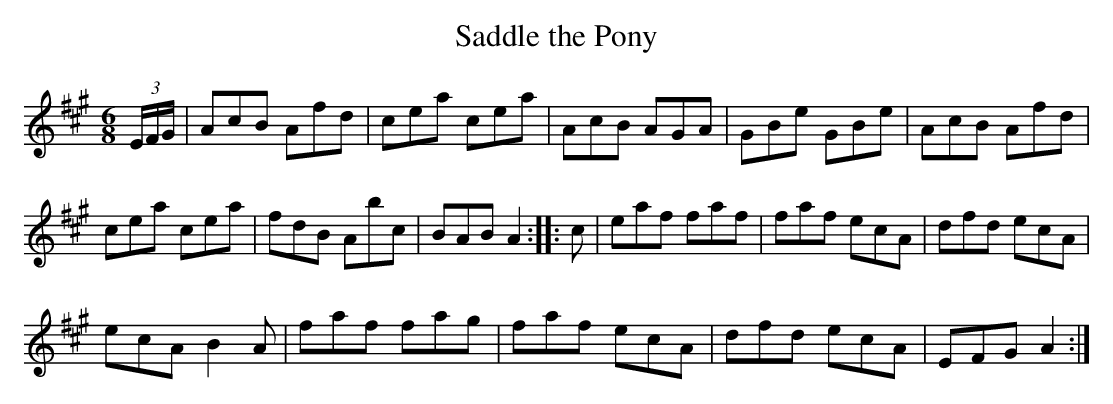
X:1
T:Saddle the Pony
M:6/8
K:A
(3E/F/G/|AcB Afd|cea cea|AcB AGA|GBe GBe|AcB Afd|
cea cea|fdB Abc|BAB A2::c|eaf faf|faf ecA|dfd ecA|
ecA B2 A|faf fag|faf ecA|dfd ecA|EFG A2:|]
